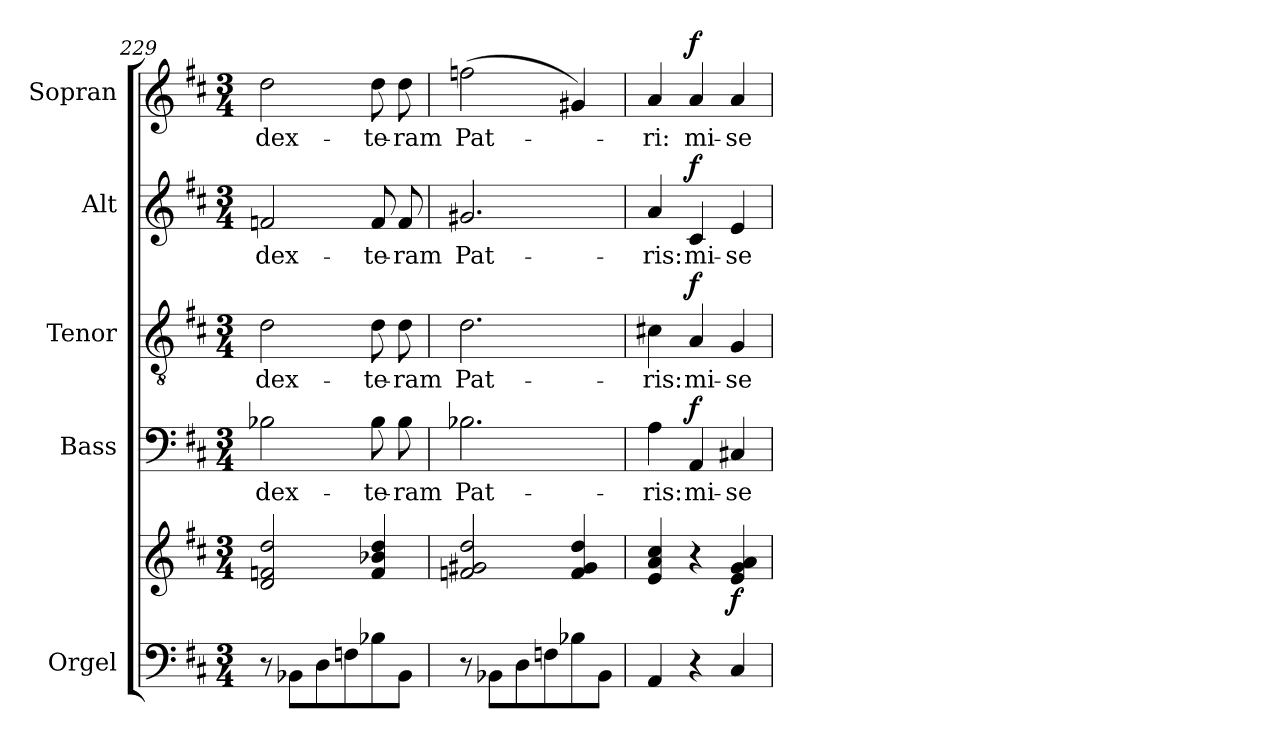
**kern	**kern	**dynam	**kern	**text	**dynam	**kern	**text	**dynam	**kern	**text	**dynam	**kern	**text	**dynam
*part5	*part5	*part5	*part4	*part4	*part4	*part3	*part3	*part3	*part2	*part2	*part2	*part1	*part1	*part1
*staff6	*staff5	*staff5/6	*staff4	*staff4	*staff4	*staff3	*staff3	*staff3	*staff2	*staff2	*staff2	*staff1	*staff1	*staff1
*I"Orgel	*	*	*I"Bass	*	*	*I"Tenor	*	*	*I"Alt	*	*	*I"Sopran	*	*
*I'Org.	*	*	*I'B.	*	*	*I'T.	*	*	*I'A.	*	*	*I'S.	*	*
*clefF4	*clefG2	*	*clefF4	*	*	*clefGv2	*	*	*clefG2	*	*	*clefG2	*	*
*k[f#c#]	*k[f#c#]	*	*k[f#c#]	*	*	*k[f#c#]	*	*	*k[f#c#]	*	*	*k[f#c#]	*	*
*D:	*D:	*	*D:	*	*	*D:	*	*	*D:	*	*	*D:	*	*
*M3/4	*M3/4	*	*M3/4	*	*	*M3/4	*	*	*M3/4	*	*	*M3/4	*	*
=229	=229	=229	=229	=229	=229	=229	=229	=229	=229	=229	=229	=229	=229	=229
!	!	!	!	!LO:LY:b	!	!	!LO:LY:b	!	!	!LO:LY:b	!	!	!LO:LY:b	!
8r	2d/ 2fn/ 2dd/	.	2B-X\	dex-	.	2d\	dex-	.	2fn/	dex-	.	2dd\	dex-	.
8BB-X\L	.	.	.	.	.	.	.	.	.	.	.	.	.	.
8D\	.	.	.	.	.	.	.	.	.	.	.	.	.	.
8Fn\	.	.	.	.	.	.	.	.	.	.	.	.	.	.
!	!	!	!	!LO:LY:b	!	!	!LO:LY:b	!	!	!LO:LY:b	!	!	!LO:LY:b	!
8B-X\	4f/ 4b-X/ 4dd/	.	8B-\	-te-	.	8d\	-te-	.	8f/	-te-	.	8dd\	-te-	.
!	!	!	!	!LO:LY:b	!	!	!LO:LY:b	!	!	!LO:LY:b	!	!	!LO:LY:b	!
8BB-\J	.	.	8B-\	-ram	.	8d\	-ram	.	8f/	-ram	.	8dd\	-ram	.
=230	=230	=230	=230	=230	=230	=230	=230	=230	=230	=230	=230	=230	=230	=230
!	!	!	!	!LO:LY:b	!	!	!LO:LY:b	!	!	!LO:LY:b	!	!	!LO:LY:b	!
8r	2fn/ 2g#X/ 2dd/	.	2.B-X\	Pat-	.	2.d\	Pat-	.	2.g#X/	Pat-	.	(>2ffn\	Pat-	.
8BB-X\L	.	.	.	.	.	.	.	.	.	.	.	.	.	.
8D\	.	.	.	.	.	.	.	.	.	.	.	.	.	.
8Fn\	.	.	.	.	.	.	.	.	.	.	.	.	.	.
8B-X\	4f/ 4g#/ 4dd/	.	.	.	.	.	.	.	.	.	.	4g#X/)	.	.
8BB-\J	.	.	.	.	.	.	.	.	.	.	.	.	.	.
=231	=231	=231	=231	=231	=231	=231	=231	=231	=231	=231	=231	=231	=231	=231
!	!	!	!	!LO:LY:b	!	!	!LO:LY:b	!	!	!LO:LY:b	!	!	!LO:LY:b	!
4AA/	4e/ 4a/ 4cc#/	.	4A\	-ris:	.	4c#X\	-ris:	.	4a/	-ris:	.	4a/	-ri:	.
!	!	!	!	!LO:LY:b	!LO:DY:a	!	!LO:LY:b	!LO:DY:a	!	!LO:LY:b	!LO:DY:a	!	!LO:LY:b	!LO:DY:a
4r	4r	.	4AA/	mi-	f	4A/	mi-	f	4c#/	mi-	f	4a/	mi-	f
!	!	!LO:DY:b	!	!LO:LY:b	!	!	!LO:LY:b	!	!	!LO:LY:b	!	!	!LO:LY:b	!
4C#/	4e/ 4g/ 4a/	f	4C#X/	-se-	.	4G/	-se-	.	4e/	-se-	.	4a/	-se-	.
=	=	=	=	=	=	=	=	=	=	=	=	=	=	=
*-	*-	*-	*-	*-	*-	*-	*-	*-	*-	*-	*-	*-	*-	*-
